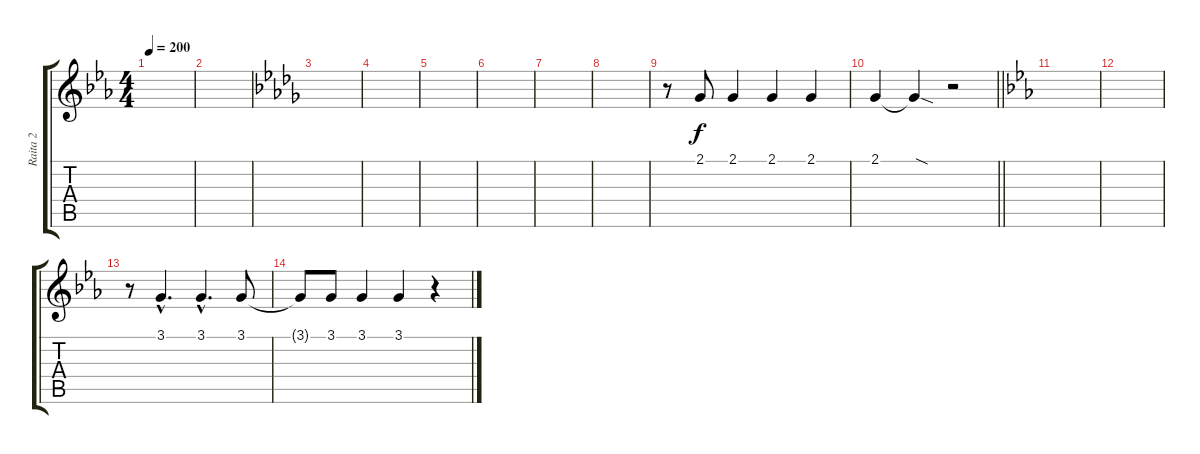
\track ("Raita 2" "Raita 2") {instrument lead8bassandlead}
\staff {score tabs}
\tuning (E4 B3 G3 D3 A2 E2) {hide}
\ts (4 4)
\tempo 200
\clef g2
\ks eb
|
|
\ks db
|
|
|
|
|
|
r.8 2.1.8 2.1.4 2.1.4 2.1.4 |
\barLineRight lightlight
2.1.4 2.1{sod t}.4 r.2 |
\ks eb
|
|
r.8 3.1{hac}.4{d} 3.1{hac}.4{d} 3.1.8 |
3.1{t}.8 3.1.8 3.1.4 3.1.4 r.4
